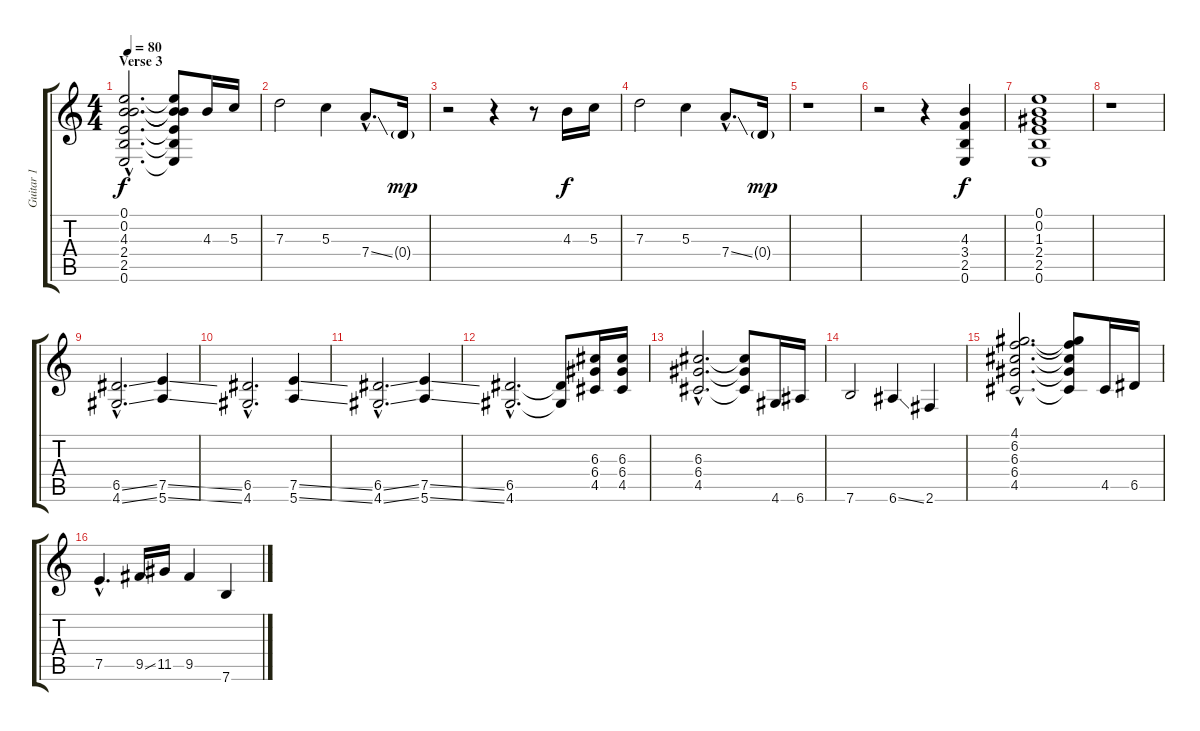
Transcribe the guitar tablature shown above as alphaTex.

\track ("Guitar 1" "Guitar 1") {instrument distortionguitar}
\staff {score tabs}
\tuning (E4 B3 G3 D3 A2 E2) {hide}
\ts (4 4)
\section ("" "Verse 3")
\tempo 80
\clef g2
\ks c
(0.1{hac} 0.2{hac} 4.3{hac} 2.4{hac} 2.5{hac} 0.6{hac}).2{d dy f} (0.1{t} 0.2{t} 4.3{t} 2.4{t} 2.5{t} 0.6{t}).8 4.3.16 5.3.16 |
7.3.2 5.3.4 7.4{ss hac}.8{d} 0.4{g}.16{dy mp} |
r.2 r.4 r.8 4.3.16{dy f} 5.3.16 |
7.3.2 5.3.4 7.4{ss hac}.8{d} 0.4{g}.16{dy mp} |
r.1 |
r.2{volume 6} r.4 (4.3 3.4 2.5 0.6).4{dy f} |
(0.1 0.2 1.3 2.4 2.5 0.6).1 |
r.1 |
(6.5{ss hac} 4.6{ss hac}).2{d} (7.5{ss} 5.6{ss}).4 |
(6.5{hac} 4.6{hac}).2{d} (7.5{ss} 5.6{ss}).4 |
(6.5{ss hac} 4.6{ss hac}).2{d} (7.5{ss} 5.6{ss}).4 |
(6.5{hac} 4.6{hac}).2{d} (6.5{t} 4.6{t}).8 (6.3 6.4 4.5).16 (6.3 6.4 4.5).16 |
(6.3{hac} 6.4{hac} 4.5{hac}).2{d} (6.3{t} 6.4{t} 4.5{t}).8 4.6.16 6.6.16 |
7.6.2 6.6{ss}.4 2.6.4 |
(4.1{hac} 6.2{hac} 6.3{hac} 6.4{hac} 4.5{hac}).2{d} (4.1{t} 6.2{t} 6.3{t} 6.4{t} 4.5{t}).8 4.5.16 6.5.16 |
7.5{hac}.4{d} 9.5{ss}.16 11.5.16 9.5.4 7.6.4
